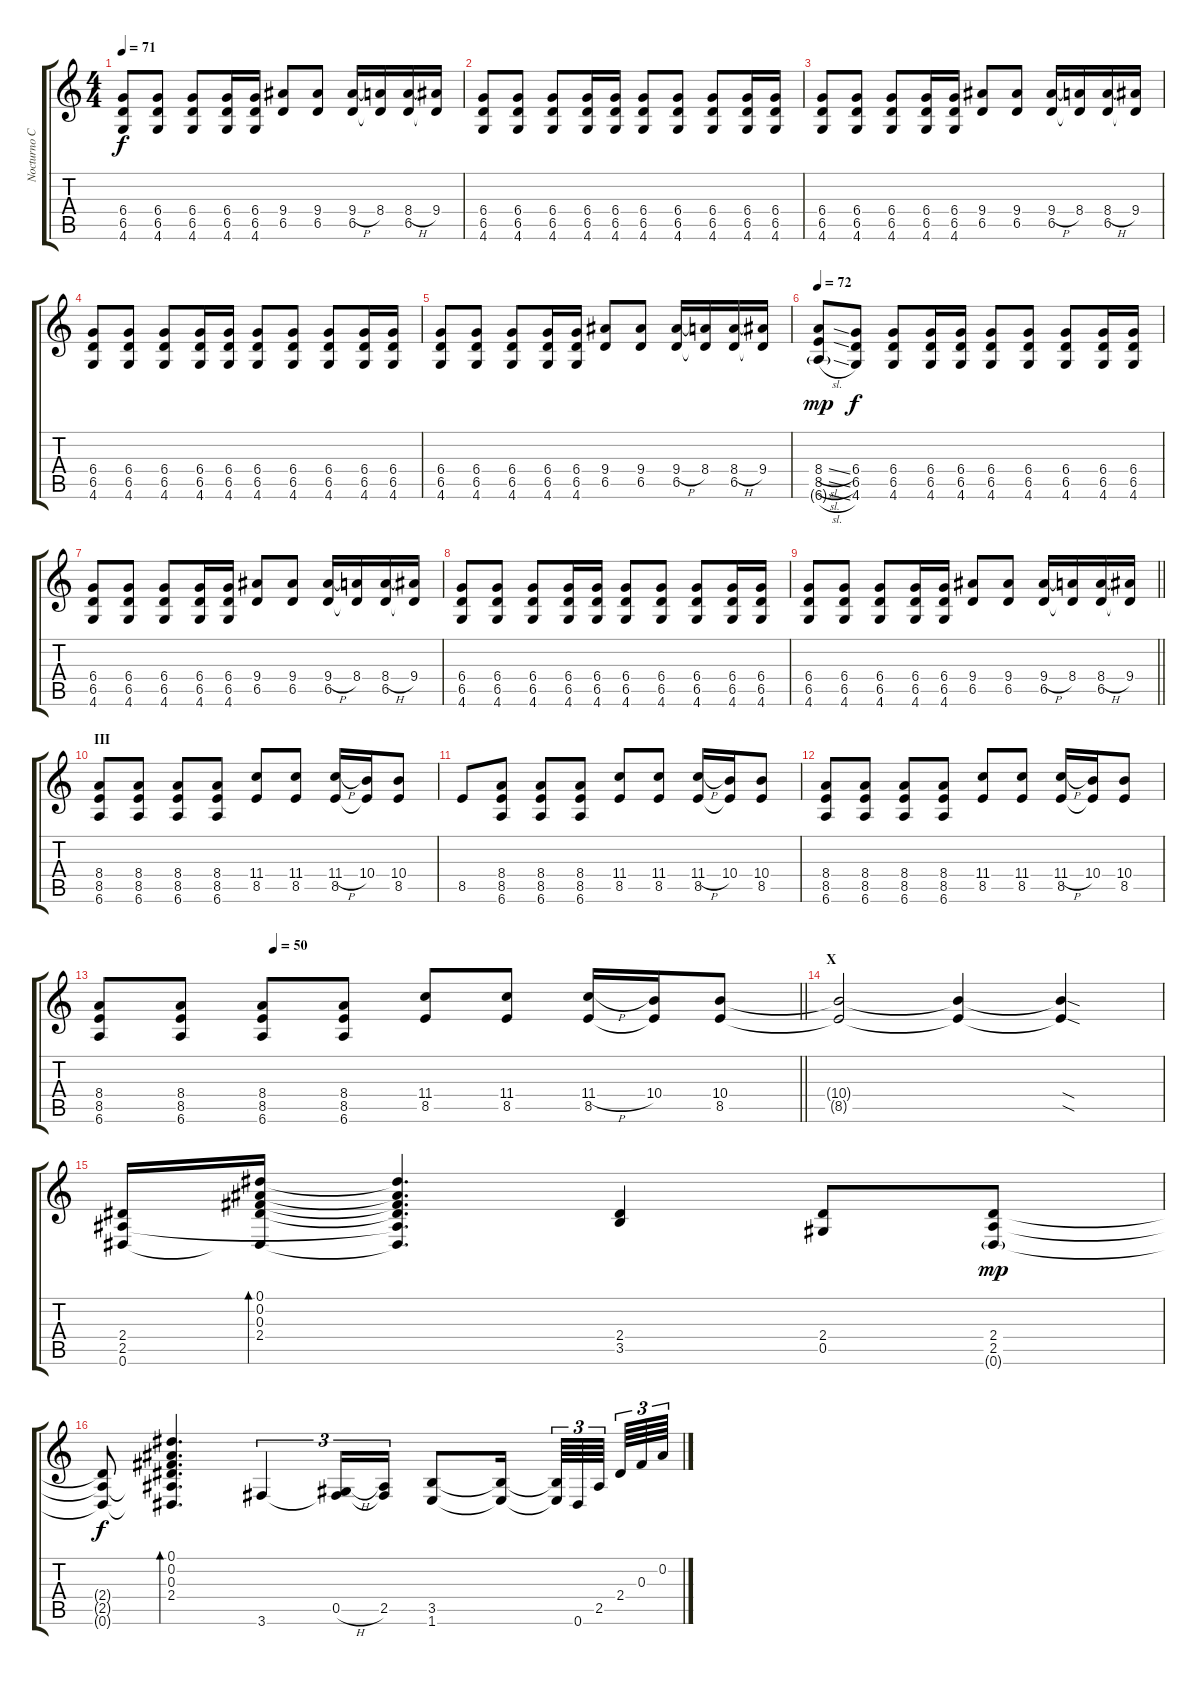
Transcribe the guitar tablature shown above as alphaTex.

\track ("Nocturno Culto" "Nocturno C") {instrument distortionguitar}
\staff {score tabs}
\tuning (Eb4 Bb3 Gb3 Db3 Ab2 Eb2) {hide}
\ts (4 4)
\tempo 71
\clef g2
\ks c
(6.4 6.5 4.6).8{dy f} (6.4 6.5 4.6).8 (6.4 6.5 4.6).8 (6.4 6.5 4.6).16 (6.4 6.5 4.6).16 (9.4 6.5).8 (9.4 6.5).8 (9.4{h} 6.5).16 (8.4 6.5{t}).16 (8.4{h} 6.5).16 (9.4 6.5{t}).16 |
(6.4 6.5 4.6).8 (6.4 6.5 4.6).8 (6.4 6.5 4.6).8 (6.4 6.5 4.6).16 (6.4 6.5 4.6).16 (6.4 6.5 4.6).8 (6.4 6.5 4.6).8 (6.4 6.5 4.6).8 (6.4 6.5 4.6).16 (6.4 6.5 4.6).16 |
(6.4 6.5 4.6).8 (6.4 6.5 4.6).8 (6.4 6.5 4.6).8 (6.4 6.5 4.6).16 (6.4 6.5 4.6).16 (9.4 6.5).8 (9.4 6.5).8 (9.4{h} 6.5).16 (8.4 6.5{t}).16 (8.4{h} 6.5).16 (9.4 6.5{t}).16 |
(6.4 6.5 4.6).8 (6.4 6.5 4.6).8 (6.4 6.5 4.6).8 (6.4 6.5 4.6).16 (6.4 6.5 4.6).16 (6.4 6.5 4.6).8 (6.4 6.5 4.6).8 (6.4 6.5 4.6).8 (6.4 6.5 4.6).16 (6.4 6.5 4.6).16 |
(6.4 6.5 4.6).8 (6.4 6.5 4.6).8 (6.4 6.5 4.6).8 (6.4 6.5 4.6).16 (6.4 6.5 4.6).16 (9.4 6.5).8 (9.4 6.5).8 (9.4{h} 6.5).16 (8.4 6.5{t}).16 (8.4{h} 6.5).16 (9.4 6.5{t}).16 |
\tempo 72
(8.4{sl} 8.5{sl} 6.6{sl g}).8{dy mp} (6.4 6.5 4.6).8{dy f} (6.4 6.5 4.6).8 (6.4 6.5 4.6).16 (6.4 6.5 4.6).16 (6.4 6.5 4.6).8 (6.4 6.5 4.6).8 (6.4 6.5 4.6).8 (6.4 6.5 4.6).16 (6.4 6.5 4.6).16 |
(6.4 6.5 4.6).8 (6.4 6.5 4.6).8 (6.4 6.5 4.6).8 (6.4 6.5 4.6).16 (6.4 6.5 4.6).16 (9.4 6.5).8 (9.4 6.5).8 (9.4{h} 6.5).16 (8.4 6.5{t}).16 (8.4{h} 6.5).16 (9.4 6.5{t}).16 |
(6.4 6.5 4.6).8 (6.4 6.5 4.6).8 (6.4 6.5 4.6).8 (6.4 6.5 4.6).16 (6.4 6.5 4.6).16 (6.4 6.5 4.6).8 (6.4 6.5 4.6).8 (6.4 6.5 4.6).8 (6.4 6.5 4.6).16 (6.4 6.5 4.6).16 |
\barLineRight lightlight
(6.4 6.5 4.6).8 (6.4 6.5 4.6).8 (6.4 6.5 4.6).8 (6.4 6.5 4.6).16 (6.4 6.5 4.6).16 (9.4 6.5).8 (9.4 6.5).8 (9.4{h} 6.5).16 (8.4 6.5{t}).16 (8.4{h} 6.5).16 (9.4 6.5{t}).16 |
\section ("" "III")
(8.4 8.5 6.6).8 (8.4 8.5 6.6).8 (8.4 8.5 6.6).8 (8.4 8.5 6.6).8 (11.4 8.5).8 (11.4 8.5).8 (11.4{h} 8.5).16 (10.4 8.5{t}).16 (10.4 8.5).8 |
8.5.8 (8.4 8.5 6.6).8 (8.4 8.5 6.6).8 (8.4 8.5 6.6).8 (11.4 8.5).8 (11.4 8.5).8 (11.4{h} 8.5).16 (10.4 8.5{t}).16 (10.4 8.5).8 |
(8.4 8.5 6.6).8 (8.4 8.5 6.6).8 (8.4 8.5 6.6).8 (8.4 8.5 6.6).8 (11.4 8.5).8 (11.4 8.5).8 (11.4{h} 8.5).16 (10.4 8.5{t}).16 (10.4 8.5).8 |
\tempo (50 0.25)
\barLineRight lightlight
(8.4 8.5 6.6).8 (8.4 8.5 6.6).8 (8.4 8.5 6.6).8 (8.4 8.5 6.6).8 (11.4 8.5).8 (11.4 8.5).8 (11.4{h} 8.5).16 (10.4 8.5{t}).16 (10.4 8.5).8 |
\section ("" "X")
(10.4{t} 8.5{t}).2 (10.4{t} 8.5{t}).4 (10.4{sod t} 8.5{sod t}).4 |
(2.4 2.5 0.6).16 (0.1 0.2 0.3 2.4 0.6{t}).16{bd 240} (0.1{t} 0.2{t} 0.3{t} 2.4{t} 2.5{t} 0.6{t}).4{d} (2.4 3.5).4 (2.4 0.5).8 (2.4 2.5 0.6{g}).8{dy mp} |
(2.4{t} 2.5{t} 0.6{t}).8{dy f} (0.1 0.2 0.3 2.4 2.5{t} 0.6{t}).4{d bd 60} 3.6.4{tu (3 2)} (0.5{h} 3.6{t}).16{tu (3 2)} (2.5 3.6{t}).16{tu (3 2)} (3.5 1.6).8 (3.5{t} 1.6{t}).16{beam splitsecondary} (3.5{t} 1.6{t}).64{tu (3 2)} 0.6.64{tu (3 2)} 2.5.64{tu (3 2) beam splitsecondary} 2.4.64{tu (3 2)} 0.3.64{tu (3 2)} 0.2.64{tu (3 2)}
